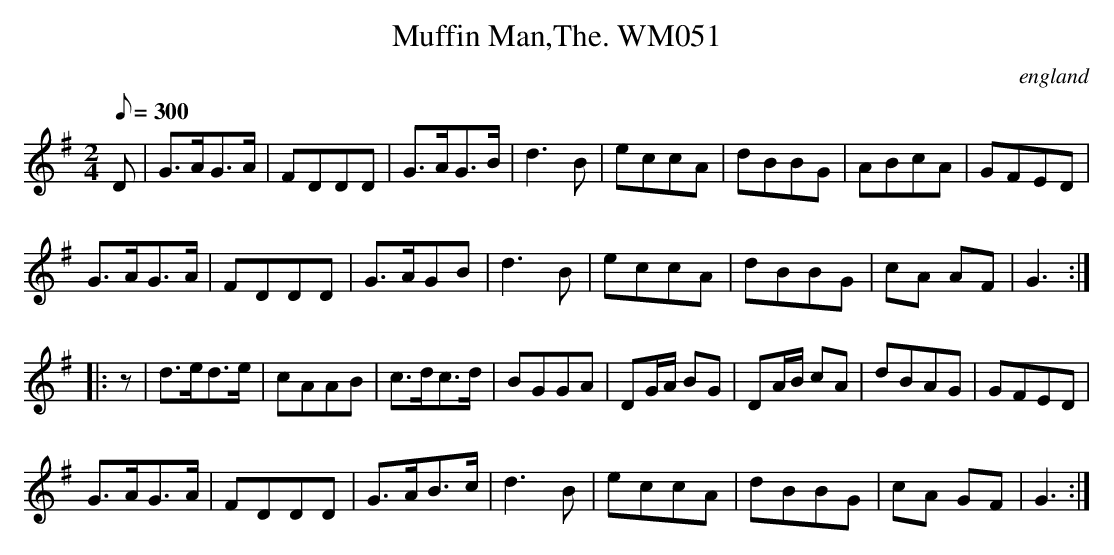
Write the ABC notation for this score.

X:1
T:Muffin Man,The. WM051
O:england
M:2/4
L:1/8
Q:300
K:G
D|G>AG>A|FDDD|G>AG>B|d3B|eccA|dBBG|ABcA|GFED|
G>AG>A|FDDD|G>AGB|d3B|eccA|dBBG|cA AF|G3:|
|:z|d>ed>e|cAAB|c>dc>d|BGGA|DG/A/ BG|DA/B/ cA|dBAG|GFED|
G>AG>A|FDDD|G>AB>c|d3B|eccA|dBBG|cA GF|G3:|]
